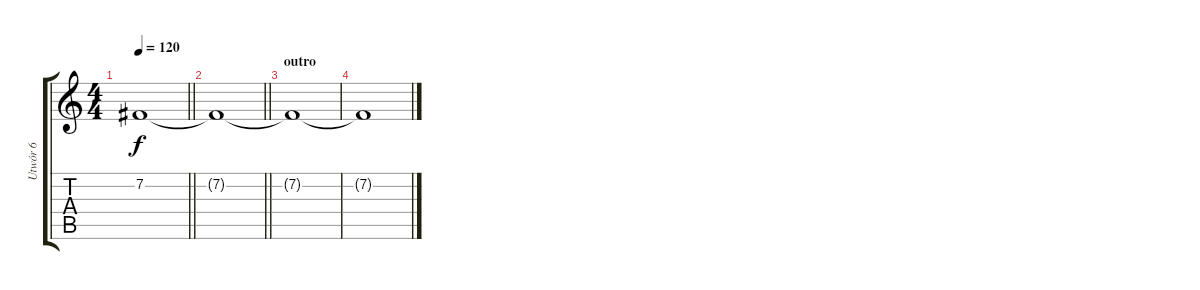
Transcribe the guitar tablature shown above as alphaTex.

\track ("Utwór 6" "Utwór 6") {instrument oboe}
\staff {score tabs}
\tuning (E4 B3 G3 D3 A2 E2) {hide}
\ts (4 4)
\tempo 120
\clef g2
\barLineRight lightlight
\ks c
7.2{t}.1{dy f} |
\barLineRight lightlight
7.2{t}.1{volume 0} |
\section ("" "outro")
7.2{t}.1 |
7.2{t}.1
